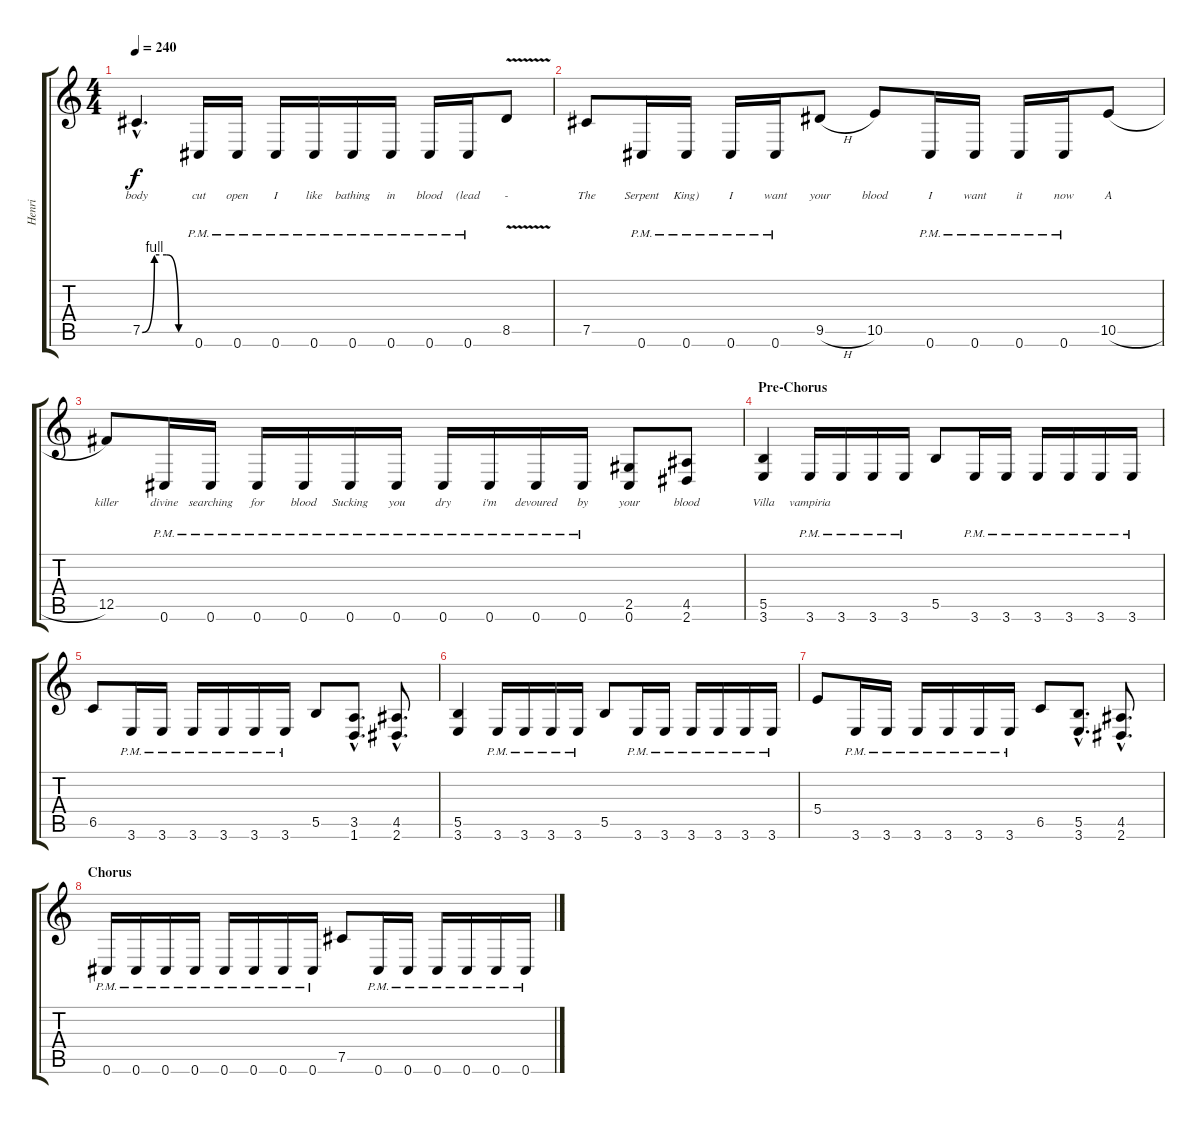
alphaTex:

\track ("Henri" "Henri") {instrument distortionguitar}
\staff {score tabs}
\tuning (Db4 Ab3 E3 B2 Gb2 Db2) {hide}
\ts (4 4)
\tempo 240
\clef g2
\ks c
7.5{be (custom 0 0 15 4 30 4 45 0 60 0) hac}.4{d lyrics (0 "body") lyrics (1 "") lyrics (2 "") lyrics (3 "") lyrics (4 "") dy f} 0.6{pm}.16{lyrics (0 "cut") lyrics (1 "") lyrics (2 "") lyrics (3 "") lyrics (4 "")} 0.6{pm}.16{lyrics (0 "open") lyrics (1 "") lyrics (2 "") lyrics (3 "") lyrics (4 "")} 0.6{pm}.16{lyrics (0 "I") lyrics (1 "") lyrics (2 "") lyrics (3 "") lyrics (4 "")} 0.6{pm}.16{lyrics (0 "like") lyrics (1 "") lyrics (2 "") lyrics (3 "") lyrics (4 "")} 0.6{pm}.16{lyrics (0 "bathing") lyrics (1 "") lyrics (2 "") lyrics (3 "") lyrics (4 "")} 0.6{pm}.16{lyrics (0 "in") lyrics (1 "") lyrics (2 "") lyrics (3 "") lyrics (4 "")} 0.6{pm}.16{lyrics (0 "blood") lyrics (1 "") lyrics (2 "") lyrics (3 "") lyrics (4 "")} 0.6{pm}.16{lyrics (0 "(lead") lyrics (1 "") lyrics (2 "") lyrics (3 "") lyrics (4 "")} 8.5{v}.8{lyrics (0 "-") lyrics (1 "") lyrics (2 "") lyrics (3 "") lyrics (4 "")} |
7.5.8{lyrics (0 "The") lyrics (1 "") lyrics (2 "") lyrics (3 "") lyrics (4 "")} 0.6{pm}.16{lyrics (0 "Serpent") lyrics (1 "") lyrics (2 "") lyrics (3 "") lyrics (4 "")} 0.6{pm}.16{lyrics (0 "King)") lyrics (1 "") lyrics (2 "") lyrics (3 "") lyrics (4 "")} 0.6{pm}.16{lyrics (0 "I") lyrics (1 "") lyrics (2 "") lyrics (3 "") lyrics (4 "")} 0.6{pm}.16{lyrics (0 "want") lyrics (1 "") lyrics (2 "") lyrics (3 "") lyrics (4 "")} 9.5{h}.8{lyrics (0 "your") lyrics (1 "") lyrics (2 "") lyrics (3 "") lyrics (4 "")} 10.5.8{lyrics (0 "blood") lyrics (1 "") lyrics (2 "") lyrics (3 "") lyrics (4 "")} 0.6{pm}.16{lyrics (0 "I") lyrics (1 "") lyrics (2 "") lyrics (3 "") lyrics (4 "")} 0.6{pm}.16{lyrics (0 "want") lyrics (1 "") lyrics (2 "") lyrics (3 "") lyrics (4 "")} 0.6{pm}.16{lyrics (0 "it") lyrics (1 "") lyrics (2 "") lyrics (3 "") lyrics (4 "")} 0.6{pm}.16{lyrics (0 "now") lyrics (1 "") lyrics (2 "") lyrics (3 "") lyrics (4 "")} 10.5{h}.8{lyrics (0 "A") lyrics (1 "") lyrics (2 "") lyrics (3 "") lyrics (4 "")} |
12.5.8{lyrics (0 "killer") lyrics (1 "") lyrics (2 "") lyrics (3 "") lyrics (4 "")} 0.6{pm}.16{lyrics (0 "divine") lyrics (1 "") lyrics (2 "") lyrics (3 "") lyrics (4 "")} 0.6{pm}.16{lyrics (0 "searching") lyrics (1 "") lyrics (2 "") lyrics (3 "") lyrics (4 "")} 0.6{pm}.16{lyrics (0 "for") lyrics (1 "") lyrics (2 "") lyrics (3 "") lyrics (4 "")} 0.6{pm}.16{lyrics (0 "blood") lyrics (1 "") lyrics (2 "") lyrics (3 "") lyrics (4 "")} 0.6{pm}.16{lyrics (0 "Sucking") lyrics (1 "") lyrics (2 "") lyrics (3 "") lyrics (4 "")} 0.6{pm}.16{lyrics (0 "you") lyrics (1 "") lyrics (2 "") lyrics (3 "") lyrics (4 "")} 0.6{pm}.16{lyrics (0 "dry") lyrics (1 "") lyrics (2 "") lyrics (3 "") lyrics (4 "")} 0.6{pm}.16{lyrics (0 "i'm") lyrics (1 "") lyrics (2 "") lyrics (3 "") lyrics (4 "")} 0.6{pm}.16{lyrics (0 "devoured") lyrics (1 "") lyrics (2 "") lyrics (3 "") lyrics (4 "")} 0.6{pm}.16{lyrics (0 "by") lyrics (1 "") lyrics (2 "") lyrics (3 "") lyrics (4 "")} (2.5 0.6).8{lyrics (0 "your") lyrics (1 "") lyrics (2 "") lyrics (3 "") lyrics (4 "")} (4.5 2.6).8{lyrics (0 "blood") lyrics (1 "") lyrics (2 "") lyrics (3 "") lyrics (4 "")} |
\section ("" "Pre-Chorus")
(5.5 3.6).4{lyrics (0 "Villa") lyrics (1 "") lyrics (2 "") lyrics (3 "") lyrics (4 "")} 3.6{pm}.16{lyrics (0 "vampiria") lyrics (1 "") lyrics (2 "") lyrics (3 "") lyrics (4 "")} 3.6{pm}.16 3.6{pm}.16 3.6{pm}.16 5.5.8 3.6{pm}.16 3.6{pm}.16 3.6{pm}.16 3.6{pm}.16 3.6{pm}.16 3.6{pm}.16 |
6.5.8 3.6{pm}.16 3.6{pm}.16 3.6{pm}.16 3.6{pm}.16 3.6{pm}.16 3.6{pm}.16 5.5.8 (3.5{hac} 1.6{hac}).8{d} (4.5{hac} 2.6{hac}).8{d} |
(5.5 3.6).4 3.6{pm}.16 3.6{pm}.16 3.6{pm}.16 3.6{pm}.16 5.5.8 3.6{pm}.16 3.6{pm}.16 3.6{pm}.16 3.6{pm}.16 3.6{pm}.16 3.6{pm}.16 |
5.4.8 3.6{pm}.16 3.6{pm}.16 3.6{pm}.16 3.6{pm}.16 3.6{pm}.16 3.6{pm}.16 6.5.8 (5.5{hac} 3.6{hac}).8{d} (4.5{hac} 2.6{hac}).8{d} |
\section ("" "Chorus")
0.6{pm}.16 0.6{pm}.16 0.6{pm}.16 0.6{pm}.16 0.6{pm}.16 0.6{pm}.16 0.6{pm}.16 0.6{pm}.16 7.5.8 0.6{pm}.16 0.6{pm}.16 0.6{pm}.16 0.6{pm}.16 0.6{pm}.16 0.6{pm}.16
